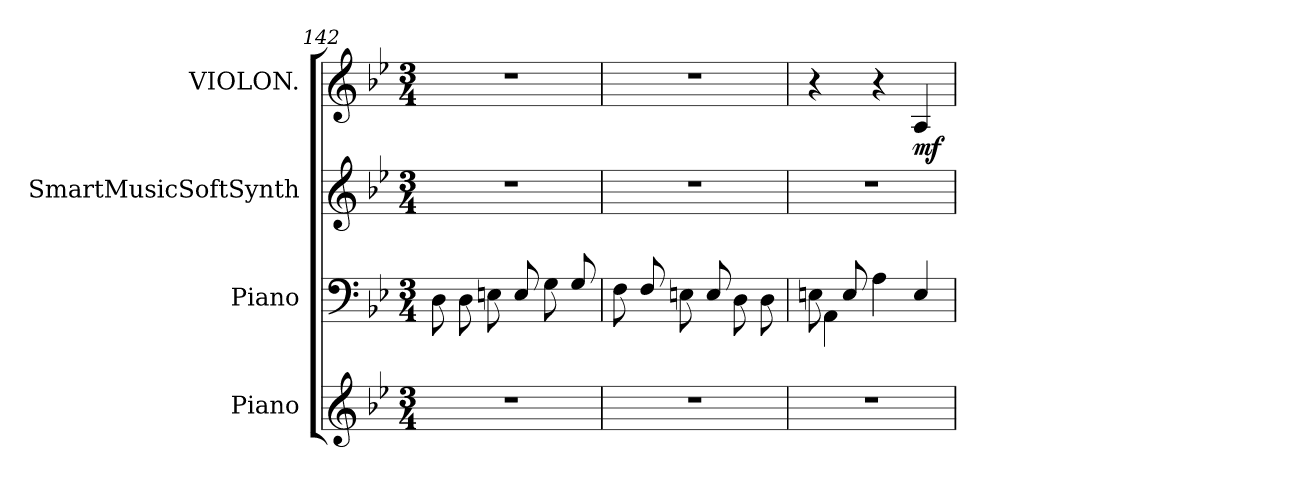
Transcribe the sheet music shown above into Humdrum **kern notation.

**kern	**kern	**kern	**kern	**dynam
*part4	*part3	*part2	*part1	*part1
*staff4	*staff3	*staff2	*staff1	*staff1
*I"Piano	*I"Piano	*I"SmartMusicSoftSynth	*I"VIOLON.	*
*I'P.	*	*	*	*
*clefG2	*clefF4	*clefG2	*clefG2	*
*k[b-e-]	*k[b-e-]	*k[b-e-]	*k[b-e-]	*
*B-:	*B-:	*B-:	*B-:	*
*M3/4	*M3/4	*M3/4	*M3/4	*
=142	=142	=142	=142	=142
2.r	8D\	2.r	2.r	.
.	8D\	.	.	.
.	8En\	.	.	.
.	8E/	.	.	.
.	8G\	.	.	.
.	8G/	.	.	.
=143	=143	=143	=143	=143
2.r	8F\	2.r	2.r	.
.	8F/	.	.	.
.	8En\	.	.	.
.	8E/	.	.	.
.	8D\	.	.	.
.	8D\	.	.	.
=144	=144	=144	=144	=144
*	*^	*	*	*
2.r	8En\	4AA\	2.r	4r	.
.	8E/	.	.	.	.
.	4A\	2ryy	.	4r	.
.	4E/	.	.	4A/	mf
*	*v	*v	*	*	*
=	=	=	=	=
*-	*-	*-	*-	*-
